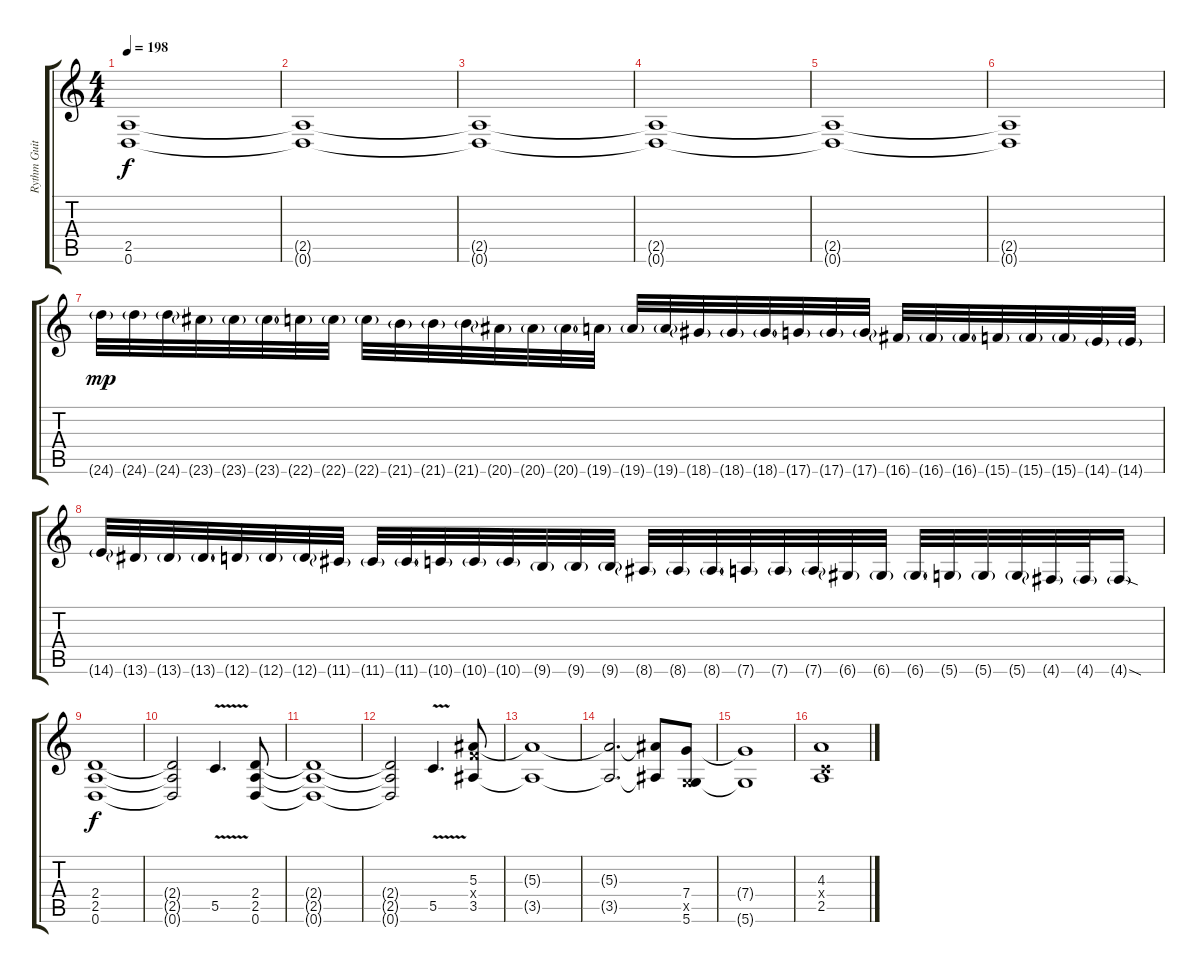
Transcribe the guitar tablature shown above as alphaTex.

\track ("Rythm Guitar" "Rythm Guit") {instrument distortionguitar}
\staff {score tabs}
\tuning (D4 A3 F3 C3 G2 D2) {hide}
\ts (4 4)
\tempo 198
\clef g2
\ks c
(2.5 0.6).1{dy f} |
(2.5{t} 0.6{t}).1 |
(2.5{t} 0.6{t}).1 |
(2.5{t} 0.6{t}).1 |
(2.5{t} 0.6{t}).1 |
(2.5{t} 0.6{t}).1 |
24.6{g}.32{dy mp instrument guitarharmonics} 24.6{g}.32 24.6{g}.32 23.6{g}.32 23.6{g}.32 23.6{g}.32 22.6{g}.32 22.6{g}.32 22.6{g}.32 21.6{g}.32 21.6{g}.32 21.6{g}.32 20.6{g}.32 20.6{g}.32 20.6{g}.32 19.6{g}.32 19.6{g}.32 19.6{g}.32 18.6{g}.32 18.6{g}.32 18.6{g}.32 17.6{g}.32 17.6{g}.32 17.6{g}.32 16.6{g}.32 16.6{g}.32 16.6{g}.32 15.6{g}.32 15.6{g}.32 15.6{g}.32 14.6{g}.32 14.6{g}.32 |
14.6{g}.32 13.6{g}.32 13.6{g}.32 13.6{g}.32 12.6{g}.32 12.6{g}.32 12.6{g}.32 11.6{g}.32 11.6{g}.32 11.6{g}.32 10.6{g}.32 10.6{g}.32 10.6{g}.32 9.6{g}.32 9.6{g}.32 9.6{g}.32 8.6{g}.32 8.6{g}.32 8.6{g}.32 7.6{g}.32 7.6{g}.32 7.6{g}.32 6.6{g}.32 6.6{g}.32 6.6{g}.32 5.6{g}.32 5.6{g}.32 5.6{g}.32 4.6{g}.32 4.6{g}.32 4.6{sod g}.16 |
(2.4 2.5 0.6).1{dy f volume 11 instrument distortionguitar} |
(2.4{t} 2.5{t} 0.6{t}).2 5.5{v}.4{d} (2.4 2.5 0.6).8 |
(2.4{t} 2.5{t} 0.6{t}).1 |
(2.4{t} 2.5{t} 0.6{t}).2 5.5{v}.4{d} (5.3 5.4{x} 3.5).8 |
(5.3{t} 3.5{t}).1 |
(5.3{t} 3.5{t}).2{d} (5.3{t} 3.5{t}).8 (7.4 0.5{x} 5.6).8 |
(7.4{t} 5.6{t}).1 |
(4.3 0.4{x} 2.5).1
